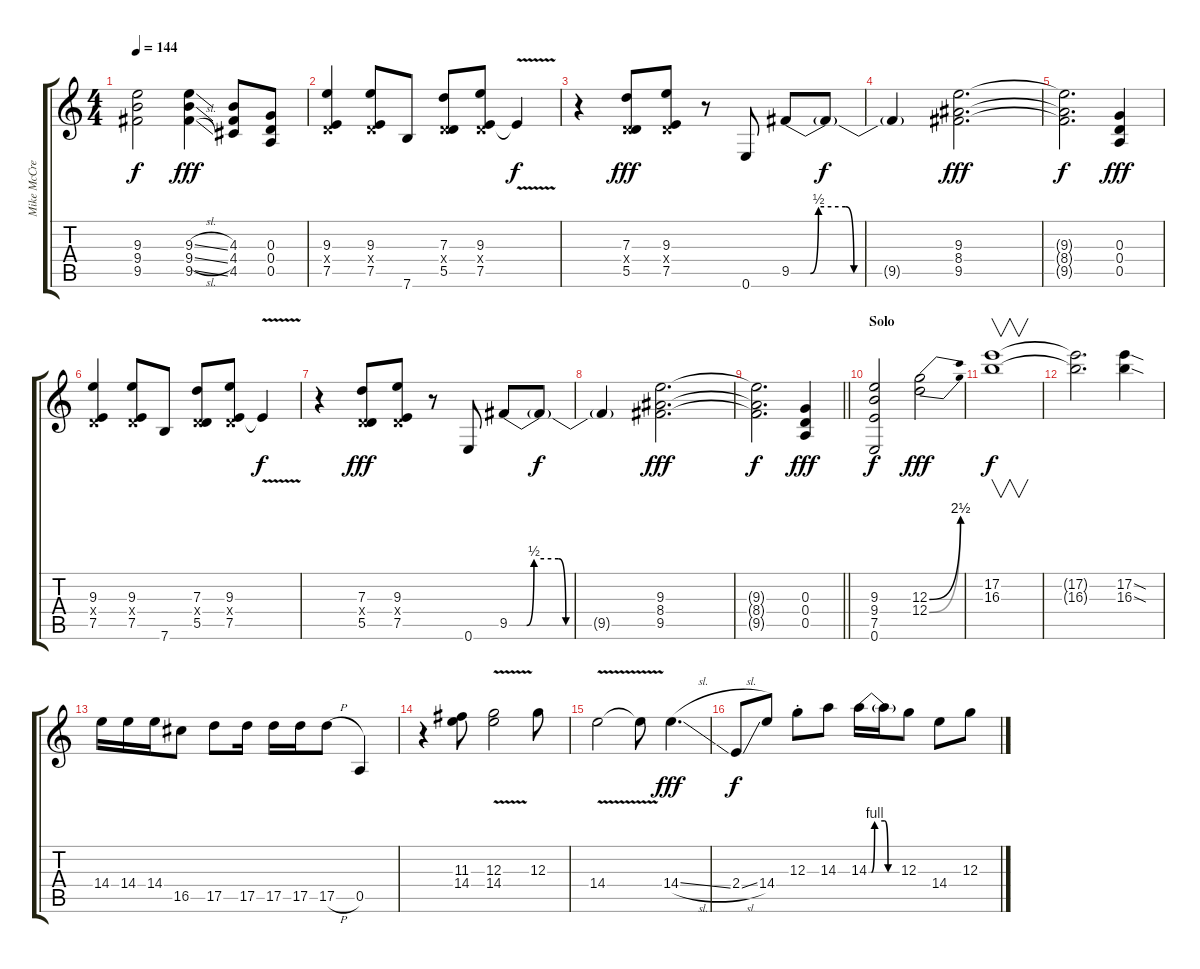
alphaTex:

\track ("Mike McCready" "Mike McCre") {instrument overdrivenguitar}
\staff {score tabs}
\tuning (E4 B3 G3 D3 A2 E2) {hide}
\ts (4 4)
\tempo 144
\clef g2
\ks c
(9.3{t} 9.4{t} 9.5{t}).2{dy f} (9.3{sl} 9.4{sl} 9.5{sl}).4{dy fff} (4.3 4.4 4.5).8 (0.3 0.4 0.5).8 |
(9.3 0.4{x} 7.5).4 (9.3 0.4{x} 7.5).8 7.6.8 (7.3 0.4{x} 5.5).8 (9.3 0.4{x} 7.5).8 7.5{v t}.4{dy f} |
r.4 (7.3 0.4{x} 5.5).8{dy fff} (9.3 0.4{x} 7.5).8 r.8 0.6.8 9.5{be (custom 0 0 7 0 10 2 20 2 23 0 60 0)}.8 9.5{t}.8{dy f} |
9.5{t}.4 (9.3 8.4 9.5).2{d dy fff} |
(9.3{t} 8.4{t} 9.5{t}).2{d dy f} (0.3 0.4 0.5).4{dy fff} |
(9.3 0.4{x} 7.5).4 (9.3 0.4{x} 7.5).8 7.6.8 (7.3 0.4{x} 5.5).8 (9.3 0.4{x} 7.5).8 7.5{v t}.4{dy f} |
r.4 (7.3 0.4{x} 5.5).8{dy fff} (9.3 0.4{x} 7.5).8 r.8 0.6.8 9.5{be (custom 0 0 7 0 10 2 20 2 23 0 60 0)}.8 9.5{t}.8{dy f} |
9.5{t}.4 (9.3 8.4 9.5).2{d dy fff} |
\barLineRight lightlight
(9.3{t} 8.4{t} 9.5{t}).2{d dy f} (0.3 0.4 0.5).4{dy fff volume 9 instrument overdrivenguitar} |
\section ("" "Solo")
(9.3 9.4 7.5 0.6).2{dy f} (12.3{be (bend 0 0 60 10)} 12.4{be (bend 0 0 60 10)}).2{dy fff} |
(17.2 16.3).1{v dy f} |
(17.2{t} 16.3{t}).2{d} (17.2{sod} 16.3{sod}).4 |
14.4.16 14.4.16 14.4.16 16.5.8 17.5.8 17.5.16 17.5.16 17.5.16 17.5{h}.8 0.5.4 |
r.4 (11.3 14.4).8{volume 8 instrument electricguitarjazz} (12.3{v} 14.4).2 12.3.8 |
14.4{v}.2 14.4{t}.8 14.4{sl}.4{d dy fff} |
2.4{sl}.8{dy f} 14.4.8 12.3{st}.8 14.3.8 14.3{be (custom 0 0 5 0 11 4 30 4 36 0 60 0)}.16 14.3{t}.16 12.3.8 14.4.8 12.3.8
